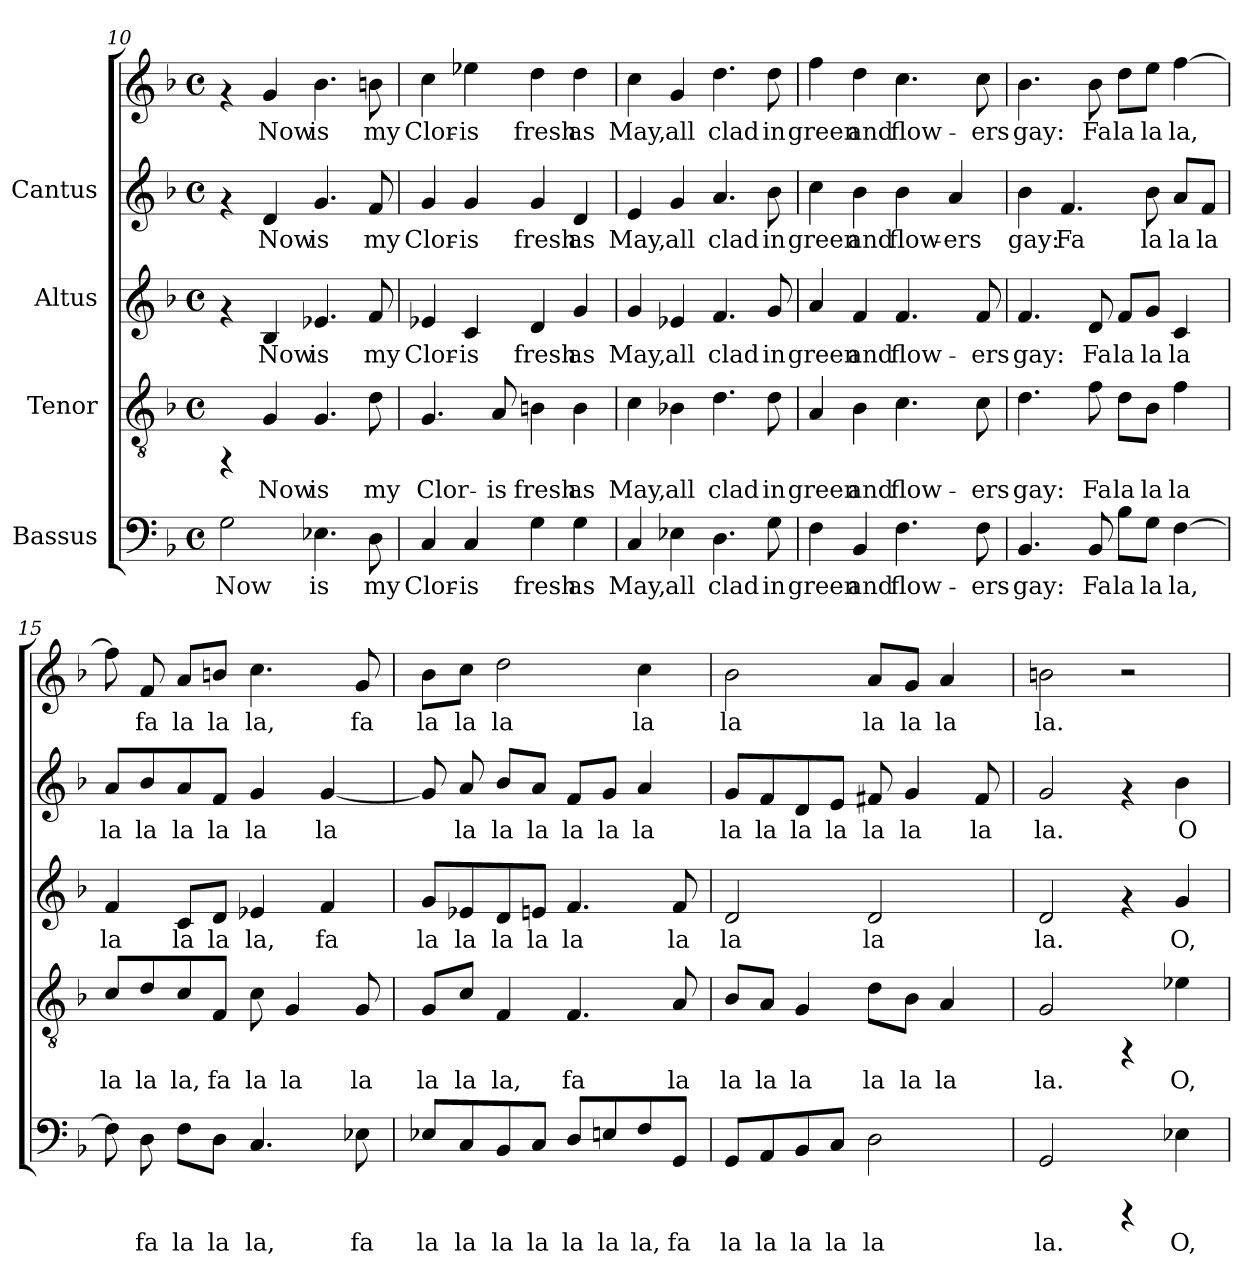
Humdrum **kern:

**kern	**text	**kern	**text	**kern	**text	**kern	**text	**kern	**text
*part4	*part4	*part3	*part3	*part2	*part2	*part1	*part1	*part1	*part1
*staff5	*staff5	*staff4	*staff4	*staff3	*staff3	*staff2	*staff2	*staff1	*staff1
*I"Bassus	*	*I"Tenor	*	*I"Altus	*	*I"Cantus	*	*	*
*clefF4	*	*clefGv2	*	*clefG2	*	*clefG2	*	*clefG2	*
*k[b-]	*	*k[b-]	*	*k[b-]	*	*k[b-]	*	*k[b-]	*
*F:	*	*F:	*	*F:	*	*F:	*	*F:	*
*M4/4	*	*M4/4	*	*M4/4	*	*M4/4	*	*M4/4	*
*met(c)	*	*met(c)	*	*met(c)	*	*met(c)	*	*met(c)	*
=10	=10	=10	=10	=10	=10	=10	=10	=10	=10
!	!LO:LY:b:cj	!	!	!	!	!	!	!	!
2G\	Now	4rFF	.	4rf	.	4rf	.	4rf	.
!	!	!	!LO:LY:b:cj	!	!LO:LY:b:cj	!	!LO:LY:b:cj	!	!LO:LY:b:cj
.	.	4G/	Now	4B-/	Now	4d/	Now	4g/	Now
!	!LO:LY:b:cj	!	!LO:LY:b:cj	!	!LO:LY:b:cj	!	!LO:LY:b:cj	!	!LO:LY:b:cj
4.E-X\	is	4.G/	is	4.e-X/	is	4.g/	is	4.b-\	is
!	!LO:LY:b:cj	!	!LO:LY:b:cj	!	!LO:LY:b:cj	!	!LO:LY:b:cj	!	!LO:LY:b:cj
8D\	my	8d\	my	8f/	my	8f/	my	8bn\	my
=11	=11	=11	=11	=11	=11	=11	=11	=11	=11
!	!LO:LY:b:cj	!	!LO:LY:b:cj	!	!LO:LY:b:cj	!	!LO:LY:b:cj	!	!LO:LY:b:cj
4C/	Clor-	4.G/	Clor-	4e-X/	Clor-	4g/	Clor-	4cc\	Clor-
!	!LO:LY:b:cj	!	!	!	!LO:LY:b:cj	!	!LO:LY:b:cj	!	!LO:LY:b:cj
4C/	-is	.	.	4c/	-is	4g/	-is	4ee-X\	-is
!	!	!	!LO:LY:b:cj	!	!	!	!	!	!
.	.	8A/	-is	.	.	.	.	.	.
!	!LO:LY:b:cj	!	!LO:LY:b:cj	!	!LO:LY:b:cj	!	!LO:LY:b:cj	!	!LO:LY:b:cj
4G\	fresh	4Bn\	fresh	4d/	fresh	4g/	fresh	4dd\	fresh
!	!LO:LY:b:cj	!	!LO:LY:b:cj	!	!LO:LY:b:cj	!	!LO:LY:b:cj	!	!LO:LY:b:cj
4G\	as	4B\	as	4g/	as	4d/	as	4dd\	as
=12	=12	=12	=12	=12	=12	=12	=12	=12	=12
!	!LO:LY:b:cj	!	!LO:LY:b:cj	!	!LO:LY:b:cj	!	!LO:LY:b:cj	!	!LO:LY:b:cj
4C/	May,	4c\	May,	4g/	May,	4e/	May,	4cc\	May,
!	!LO:LY:b:cj	!	!LO:LY:b:cj	!	!LO:LY:b:cj	!	!LO:LY:b:cj	!	!LO:LY:b:cj
4E-X\	all	4B-X\	all	4e-X/	all	4g/	all	4g/	all
!	!LO:LY:b:cj	!	!LO:LY:b:cj	!	!LO:LY:b:cj	!	!LO:LY:b:cj	!	!LO:LY:b:cj
4.D\	clad	4.d\	clad	4.f/	clad	4.a/	clad	4.dd\	clad
!	!LO:LY:b:cj	!	!LO:LY:b:cj	!	!LO:LY:b:cj	!	!LO:LY:b:cj	!	!LO:LY:b:cj
8G\	in	8d\	in	8g/	in	8b-\	in	8dd\	in
!!LO:LB:g=z
=13	=13	=13	=13	=13	=13	=13	=13	=13	=13
!	!LO:LY:b:cj	!	!LO:LY:b:cj	!	!LO:LY:b:cj	!	!LO:LY:b:cj	!	!LO:LY:b:cj
4F\	green	4A/	green	4a/	green	4cc\	green	4ff\	green
!	!LO:LY:b:cj	!	!LO:LY:b:cj	!	!LO:LY:b:cj	!	!LO:LY:b:cj	!	!LO:LY:b:cj
4BB-/	and	4B-\	and	4f/	and	4b-\	and	4dd\	and
!	!LO:LY:b:cj	!	!LO:LY:b:cj	!	!LO:LY:b:cj	!	!LO:LY:b:cj	!	!LO:LY:b:cj
4.F\	flow-	4.c\	flow-	4.f/	flow-	4b-\	flow-	4.cc\	flow-
!	!	!	!	!	!	!	!LO:LY:b:cj	!	!
.	.	.	.	.	.	4a/	-ers	.	.
!	!LO:LY:b:cj	!	!LO:LY:b:cj	!	!LO:LY:b:cj	!	!	!	!LO:LY:b:cj
8F\	-ers	8c\	-ers	8f/	-ers	.	.	8cc\	-ers
=14	=14	=14	=14	=14	=14	=14	=14	=14	=14
!	!LO:LY:b:cj	!	!LO:LY:b:cj	!	!LO:LY:b:cj	!	!LO:LY:b:cj	!	!LO:LY:b:cj
4.BB-/	gay:	4.d\	gay:	4.f/	gay:	4b-\	gay:	4.b-\	gay:
!	!	!	!	!	!	!	!LO:LY:b:cj	!	!
.	.	.	.	.	.	4.f/	Fa	.	.
!	!LO:LY:b:cj	!	!LO:LY:b:cj	!	!LO:LY:b:cj	!	!	!	!LO:LY:b:cj
8BB-/	Fa	8f\	Fa	8d/	Fa	.	.	8b-\	Fa
!	!LO:LY:b:cj	!	!LO:LY:b:cj	!	!LO:LY:b:cj	!	!	!	!LO:LY:b:cj
8B-\L	la	8d\L	la	8f/L	la	.	.	8dd\L	la
!	!LO:LY:b:cj	!	!LO:LY:b:cj	!	!LO:LY:b:cj	!	!LO:LY:b:cj	!	!LO:LY:b:cj
8G\J	la	8B-\J	la	8g/J	la	8b-\	la	8ee\J	la
!	!LO:LY:b:cj	!	!LO:LY:b:cj	!	!LO:LY:b:cj	!	!LO:LY:b:cj	!	!LO:LY:b:cj
[>4F\	la,	4f\	la	4c/	la	8a/L	la	[>4ff\	la,
!	!	!	!	!	!	!	!LO:LY:b:cj	!	!
.	.	.	.	.	.	8f/J	la	.	.
=15	=15	=15	=15	=15	=15	=15	=15	=15	=15
!	!LO:LY:b:cj	!	!LO:LY:b:cj	!	!LO:LY:b:cj	!	!LO:LY:b:cj	!	!LO:LY:b:cj
8F\]	.	8c/L	la	4f/	la	8a/L	la	8ff\]	.
!	!LO:LY:b:cj	!	!LO:LY:b:cj	!	!	!	!LO:LY:b:cj	!	!LO:LY:b:cj
8D\	fa	8d/	la	.	.	8b-/	la	8f/	fa
!	!LO:LY:b:cj	!	!LO:LY:b:cj	!	!LO:LY:b:cj	!	!LO:LY:b:cj	!	!LO:LY:b:cj
8F\L	la	8c/	la,	8c/L	la	8a/	la	8a/L	la
!	!LO:LY:b:cj	!	!LO:LY:b:cj	!	!LO:LY:b:cj	!	!LO:LY:b:cj	!	!LO:LY:b:cj
8D\J	la	8F/J	fa	8d/J	la	8f/J	la	8bn/J	la
!	!LO:LY:b:cj	!	!LO:LY:b:cj	!	!LO:LY:b:cj	!	!LO:LY:b:cj	!	!LO:LY:b:cj
4.C/	la,	8c\	la	4e-X/	la,	4g/	la	4.cc\	la,
!	!	!	!LO:LY:b:cj	!	!	!	!	!	!
.	.	4G/	la	.	.	.	.	.	.
!	!	!	!	!	!LO:LY:b:cj	!	!LO:LY:b:cj	!	!
.	.	.	.	4f/	fa	[<4g/	la	.	.
!	!LO:LY:b:cj	!	!LO:LY:b:cj	!	!	!	!	!	!LO:LY:b:cj
8E-X\	fa	8G/	la	.	.	.	.	8g/	fa
=16	=16	=16	=16	=16	=16	=16	=16	=16	=16
!	!LO:LY:b:cj	!	!LO:LY:b:cj	!	!LO:LY:b:cj	!	!LO:LY:b:cj	!	!LO:LY:b:cj
8E-X/L	la	8G/L	la	8g/L	la	8g/]	.	8b-\L	la
!	!LO:LY:b:cj	!	!LO:LY:b:cj	!	!LO:LY:b:cj	!	!LO:LY:b:cj	!	!LO:LY:b:cj
8C/	la	8c/J	la	8e-X/	la	8a/	la	8cc\J	la
!	!LO:LY:b:cj	!	!LO:LY:b:cj	!	!LO:LY:b:cj	!	!LO:LY:b:cj	!	!LO:LY:b:cj
8BB-/	la	4F/	la,	8d/	la	8b-/L	la	2dd\	la
!	!LO:LY:b:cj	!	!	!	!LO:LY:b:cj	!	!LO:LY:b:cj	!	!
8C/J	la	.	.	8en/J	la	8a/J	la	.	.
!	!LO:LY:b:cj	!	!LO:LY:b:cj	!	!LO:LY:b:cj	!	!LO:LY:b:cj	!	!
8D/L	la	4.F/	fa	4.f/	la	8f/L	la	.	.
!	!LO:LY:b:cj	!	!	!	!	!	!LO:LY:b:cj	!	!
8En/	la	.	.	.	.	8g/J	la	.	.
!	!LO:LY:b:cj	!	!	!	!	!	!LO:LY:b:cj	!	!LO:LY:b:cj
8F/	la,	.	.	.	.	4a/	la	4cc\	la
!	!LO:LY:b:cj	!	!LO:LY:b:cj	!	!LO:LY:b:cj	!	!	!	!
8GG/J	fa	8A/	la	8f/	la	.	.	.	.
!!LO:PB:g=z
=17	=17	=17	=17	=17	=17	=17	=17	=17	=17
!	!LO:LY:b:cj	!	!LO:LY:b:cj	!	!LO:LY:b:cj	!	!LO:LY:b:cj	!	!LO:LY:b:cj
8GG/L	la	8B-/L	la	2d/	la	8g/L	la	2b-\	la
!	!LO:LY:b:cj	!	!LO:LY:b:cj	!	!	!	!LO:LY:b:cj	!	!
8AA/	la	8A/J	la	.	.	8f/	la	.	.
!	!LO:LY:b:cj	!	!LO:LY:b:cj	!	!	!	!LO:LY:b:cj	!	!
8BB-/	la	4G/	la	.	.	8d/	la	.	.
!	!LO:LY:b:cj	!	!	!	!	!	!LO:LY:b:cj	!	!
8C/J	la	.	.	.	.	8e/J	la	.	.
!	!LO:LY:b:cj	!	!LO:LY:b:cj	!	!LO:LY:b:cj	!	!LO:LY:b:cj	!	!LO:LY:b:cj
2D\	la	8d\L	la	2d/	la	8f#X/	la	8a/L	la
!	!	!	!LO:LY:b:cj	!	!	!	!LO:LY:b:cj	!	!LO:LY:b:cj
.	.	8B-\J	la	.	.	4g/	la	8g/J	la
!	!	!	!LO:LY:b:cj	!	!	!	!	!	!LO:LY:b:cj
.	.	4A/	la	.	.	.	.	4a/	la
!	!	!	!	!	!	!	!LO:LY:b:cj	!	!
.	.	.	.	.	.	8f#/	la	.	.
=18	=18	=18	=18	=18	=18	=18	=18	=18	=18
!	!LO:LY:b:cj	!	!LO:LY:b:cj	!	!LO:LY:b:cj	!	!LO:LY:b:cj	!	!LO:LY:b:cj
2GG/	la.	2G/	la.	2d/	la.	2g/	la.	2bn\	la.
4rCCC	.	4rFF	.	4rf	.	4rf	.	2r	.
!	!LO:LY:b:cj	!	!LO:LY:b:cj	!	!LO:LY:b:cj	!	!LO:LY:b:cj	!	!
4E-X\	O,	4e-X\	O,	4g/	O,	4b-\	O	.	.
=	=	=	=	=	=	=	=	=	=
*-	*-	*-	*-	*-	*-	*-	*-	*-	*-
